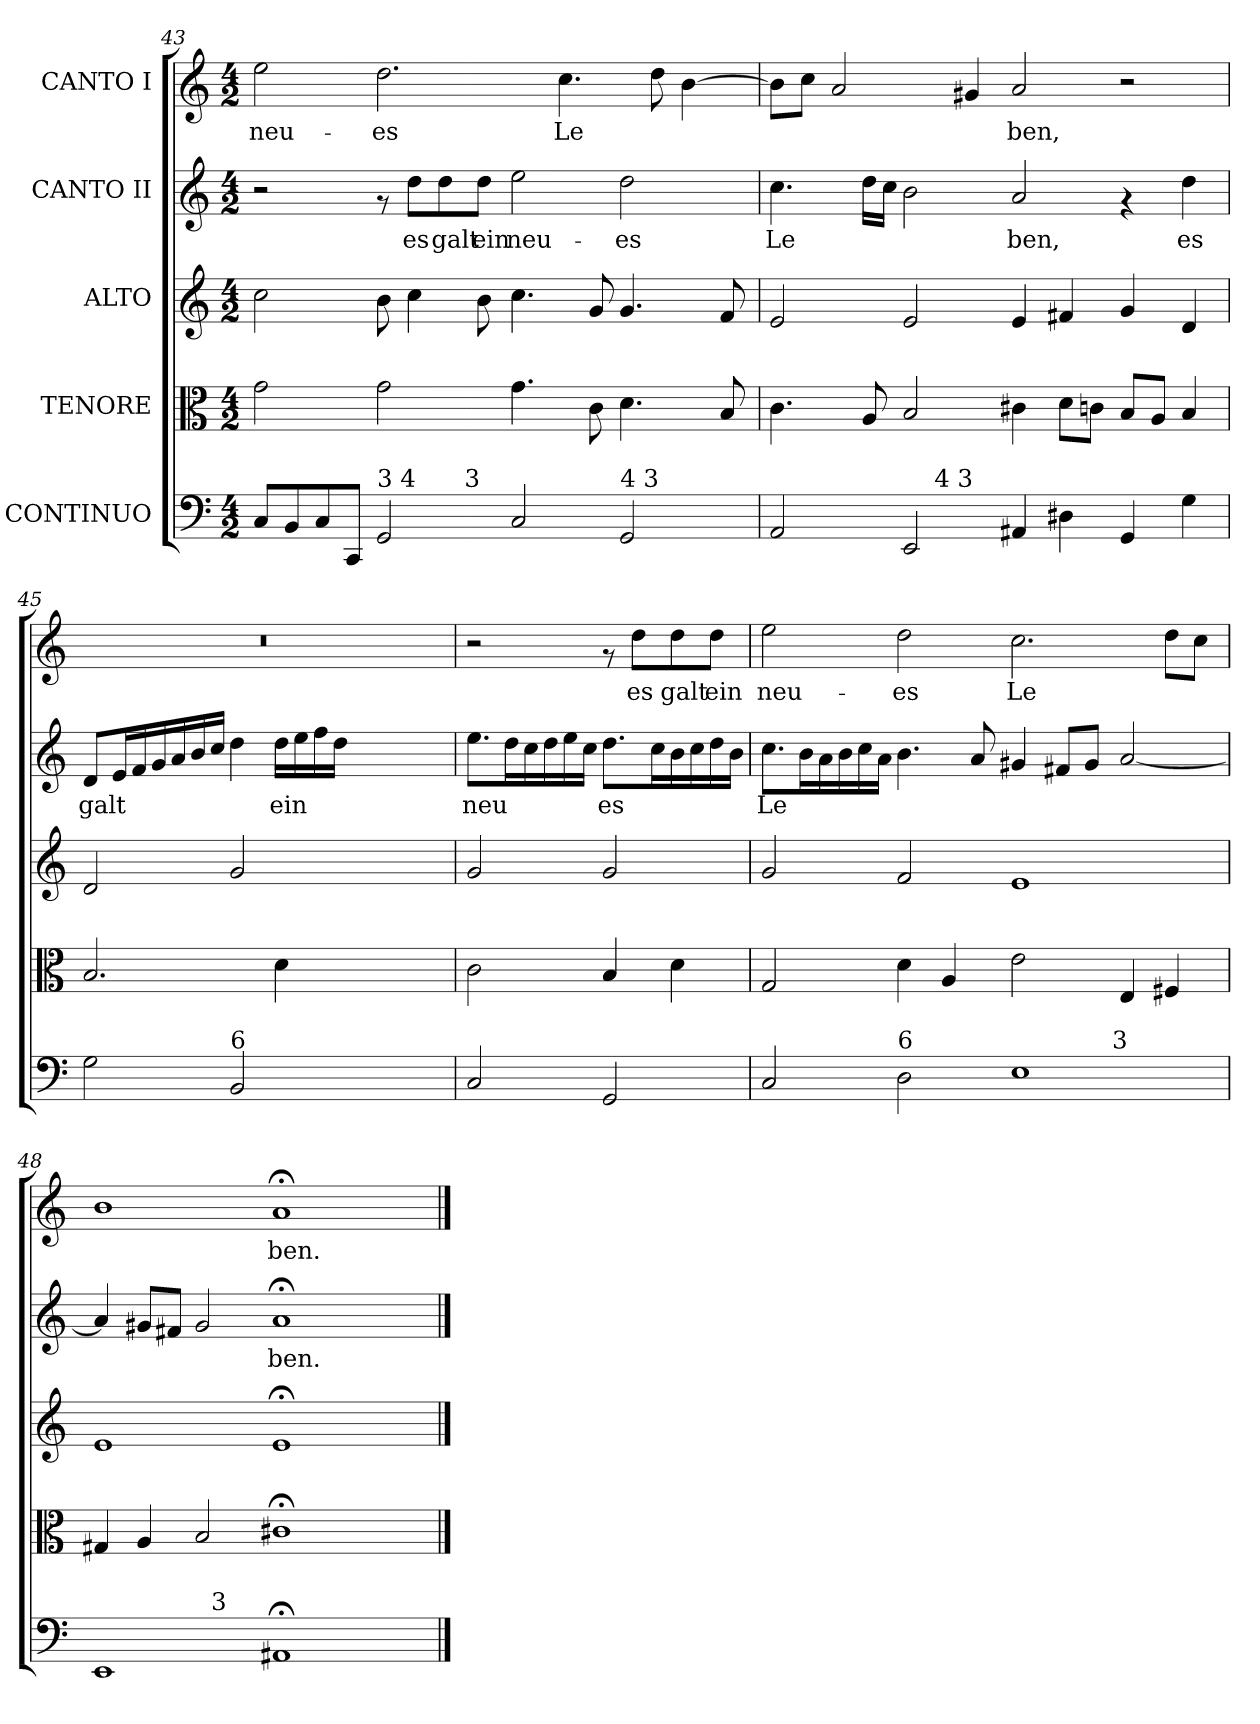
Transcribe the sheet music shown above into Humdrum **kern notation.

**kern	**kern	**kern	**kern	**text	**kern	**text
*part5	*part4	*part3	*part2	*part2	*part1	*part1
*staff5	*staff4	*staff3	*staff2	*staff2	*staff1	*staff1
*I"CONTINUO	*I"TENORE	*I"ALTO	*I"CANTO II	*	*I"CANTO I	*
*clefF4	*clefC3	*clefG2	*clefG2	*	*clefG2	*
*k[]	*k[]	*k[]	*k[]	*	*k[]	*
*C:	*C:	*C:	*C:	*	*C:	*
*M4/2	*M4/2	*M4/2	*M4/2	*	*M4/2	*
=43	=43	=43	=43	=43	=43	=43
!	!	!	!	!	!	!LO:LY:b:cj
*^	*	*	*	*	*	*
8C/L	2ryy	2g\	2cc\	2r	.	2ee\	neu-
8BB/	.	.	.	.	.	.	.
8C/	.	.	.	.	.	.	.
8CC/J	.	.	.	.	.	.	.
!LO:TX:a:t=3 4	!	!	!	!	!	!	!
!	!	!	!	!	!	!	!LO:LY:b:cj
2GG/	4ryy	2g\	8b\	8rf	.	2.dd\	-es
!	!	!	!	!	!LO:LY:b:cj	!	!
.	.	.	4cc\	8dd\L	es	.	.
!	!	!	!	!	!LO:LY:b:cj	!	!
.	16.ryy	.	.	8dd\	galt	.	.
!	!LO:TX:a:t=3	!	!	!	!	!	!
.	1ryy	.	.	.	.	.	.
!	!	!	!	!	!LO:LY:b:cj	!	!
.	.	.	8b\	8dd\J	ein	.	.
!	!	!	!	!	!LO:LY:b:cj	!	!
2C/	.	4.g\	4.cc\	2ee\	neu-	.	.
!	!	!	!	!	!	!	!LO:LY:b:cj
.	.	.	.	.	.	4.cc\	Le-
.	.	8c\	8g/	.	.	.	.
!LO:TX:a:t=4 3	!	!	!	!	!	!	!
!	!	!	!	!	!LO:LY:b:cj	!	!
2GG/	.	4.d\	4.g/	2dd\	-es	.	.
!	!	!	!	!	!	!	!LO:LY:b:cj
.	.	.	.	.	.	8dd\	--
!	!	!	!	!	!	!	!LO:LY:b:cj
.	.	.	.	.	.	[>4b\	--
.	8ryy	.	.	.	.	.	.
.	.	8B/	8f/	.	.	.	.
.	32ryy	.	.	.	.	.	.
=44	=44	=44	=44	=44	=44	=44	=44
!	!	!	!	!	!LO:LY:b:cj	!	!LO:LY:b:cj
2AA/	2ryy	4.c\	2e/	4.cc\	Le-	8b\L]	--
!	!	!	!	!	!	!	!LO:LY:b:cj
.	.	.	.	.	.	8cc\J	--
!	!	!	!	!	!	!	!LO:LY:b:cj
.	.	.	.	.	.	2a/	--
!	!	!	!	!	!LO:LY:b:cj	!	!
.	.	8A/	.	16dd\L	--	.	.
!	!	!	!	!	!LO:LY:b:cj	!	!
.	.	.	.	16cc\J	--	.	.
!	!	!	!	!	!LO:LY:b:cj	!	!
2EE/	8ryy	2B/	2e/	2b\	--	.	.
!	!LO:TX:a:t=4 3	!	!	!	!	!	!
.	1ryy	.	.	.	.	.	.
!	!	!	!	!	!	!	!LO:LY:b:cj
.	.	.	.	.	.	4g#X/	--
!	!	!	!	!	!LO:LY:b:cj	!	!LO:LY:b:cj
4AA#/	.	4c#X\	4e/	2a/	-ben,	2a/	-ben,
4D#\	.	8d\L	4f#X/	.	.	.	.
.	.	8cn\J	.	.	.	.	.
4GG/	.	8B/L	4g/	4rf	.	2r	.
.	4.ryy	8A/J	.	.	.	.	.
!	!	!	!	!	!LO:LY:b:cj	!	!
4G\	.	4B/	4d/	4dd\	es	.	.
=45	=45	=45	=45	=45	=45	=45	=45
!	!	!	!	!	!LO:LY:b:cj	!	!
*v	*v	*	*	*	*	*	*
2G\	2.B/	2d/	8d/L	galt	0r	.
!	!	!	!	!LO:LY:b:cj	!	!
.	.	.	16e/	.	.	.
!	!	!	!	!LO:LY:b:cj	!	!
.	.	.	16f/	.	.	.
!	!	!	!	!LO:LY:b:cj	!	!
.	.	.	16g/	.	.	.
!	!	!	!	!LO:LY:b:cj	!	!
.	.	.	16a/	.	.	.
!	!	!	!	!LO:LY:b:cj	!	!
.	.	.	16b/	.	.	.
!	!	!	!	!LO:LY:b:cj	!	!
.	.	.	16cc/J	.	.	.
!LO:TX:a:t=6	!	!	!	!	!	!
!	!	!	!	!LO:LY:b:cj	!	!
2BB/	.	2g/	4dd\	.	.	.
!	!	!	!	!LO:LY:b:cj	!	!
.	4d\	.	16dd\L	ein	.	.
!	!	!	!	!LO:LY:b:cj	!	!
.	.	.	16ee\	.	.	.
!	!	!	!	!LO:LY:b:cj	!	!
.	.	.	16ff\	.	.	.
!	!	!	!	!LO:LY:b:cj	!	!
.	.	.	16dd\J	.	.	.
1ryy	1ryy	1ryy	1ryy	.	.	.
!!LO:LB:g=z
=46	=46	=46	=46	=46	=46	=46
!	!	!	!	!LO:LY:b:cj	!	!
2C/	2c\	2g/	8.ee\L	neu-	2r	.
!	!	!	!	!LO:LY:b:cj	!	!
.	.	.	16dd\	--	.	.
!	!	!	!	!LO:LY:b:cj	!	!
.	.	.	16cc\	--	.	.
!	!	!	!	!LO:LY:b:cj	!	!
.	.	.	16dd\	--	.	.
!	!	!	!	!LO:LY:b:cj	!	!
.	.	.	16ee\	--	.	.
!	!	!	!	!LO:LY:b:cj	!	!
.	.	.	16cc\J	--	.	.
!	!	!	!	!LO:LY:b:cj	!	!
2GG/	4B/	2g/	8.dd\L	-es	8rf	.
!	!	!	!	!	!	!LO:LY:b:cj
.	.	.	.	.	8dd\L	es
!	!	!	!	!LO:LY:b:cj	!	!
.	.	.	16cc\	.	.	.
!	!	!	!	!LO:LY:b:cj	!	!LO:LY:b:cj
.	4d\	.	16b\	.	8dd\	galt
!	!	!	!	!LO:LY:b:cj	!	!
.	.	.	16cc\	.	.	.
!	!	!	!	!LO:LY:b:cj	!	!LO:LY:b:cj
.	.	.	16dd\	.	8dd\J	ein
!	!	!	!	!LO:LY:b:cj	!	!
.	.	.	16b\J	.	.	.
=47	=47	=47	=47	=47	=47	=47
!	!	!	!	!LO:LY:b:cj	!	!LO:LY:b:cj
*^	*	*	*	*	*	*
2C/	1ryy	2G/	2g/	8.cc\L	Le-	2ee\	neu-
!	!	!	!	!	!LO:LY:b:cj	!	!
.	.	.	.	16b\	--	.	.
!	!	!	!	!	!LO:LY:b:cj	!	!
.	.	.	.	16a\	--	.	.
!	!	!	!	!	!LO:LY:b:cj	!	!
.	.	.	.	16b\	--	.	.
!	!	!	!	!	!LO:LY:b:cj	!	!
.	.	.	.	16cc\	--	.	.
!	!	!	!	!	!LO:LY:b:cj	!	!
.	.	.	.	16a\J	--	.	.
!LO:TX:a:t=6	!	!	!	!	!	!	!
!	!	!	!	!	!LO:LY:b:cj	!	!LO:LY:b:cj
2D\	.	4d\	2f/	4.b\	--	2dd\	-es
.	.	4A/	.	.	.	.	.
!	!	!	!	!	!LO:LY:b:cj	!	!
.	.	.	.	8a/	--	.	.
!	!	!	!	!	!LO:LY:b:cj	!	!LO:LY:b:cj
1E>	4ryy	2e\	1e	4g#X/	--	2.cc\	Le-
!	!	!	!	!	!LO:LY:b:cj	!	!
.	8...ryy	.	.	8f#X/L	--	.	.
!	!	!	!	!	!LO:LY:b:cj	!	!
.	.	.	.	8g#/J	--	.	.
!	!LO:TX:a:t=3	!	!	!	!	!	!
.	2ryy	.	.	.	.	.	.
!	!	!	!	!	!LO:LY:b:cj	!	!
.	.	4E/	.	[<2a/	--	.	.
!	!	!	!	!	!	!	!LO:LY:b:cj
.	.	4F#X/	.	.	.	8dd\L	--
!	!	!	!	!	!	!	!LO:LY:b:cj
.	.	.	.	.	.	8cc\J	--
.	64ryy	.	.	.	.	.	.
=48	=48	=48	=48	=48	=48	=48	=48
!	!	!	!	!	!LO:LY:b:cj	!	!LO:LY:b:cj
1EE	2ryy	4G#X/	1e	4a/]	--	1b	--
!	!	!	!	!	!LO:LY:b:cj	!	!
.	.	4A/	.	8g#X/L	--	.	.
!	!	!	!	!	!LO:LY:b:cj	!	!
.	.	.	.	8f#X/J	--	.	.
!	!	!	!	!	!LO:LY:b:cj	!	!
.	32.ryy	2B/	.	2g#/	--	.	.
!	!LO:TX:a:t=3	!	!	!	!	!	!
.	1ryy	.	.	.	.	.	.
!	!	!	!	!	!LO:LY:b:cj	!	!LO:LY:b:cj
1AA#;<	.	1c#X;<	1e;<	1a;<	-ben.	1a;<	-ben.
.	4ryy	.	.	.	.	.	.
.	8ryy	.	.	.	.	.	.
.	16ryy	.	.	.	.	.	.
.	64ryy	.	.	.	.	.	.
*v	*v	*	*	*	*	*	*
==	==	==	==	==	==	==
*-	*-	*-	*-	*-	*-	*-
